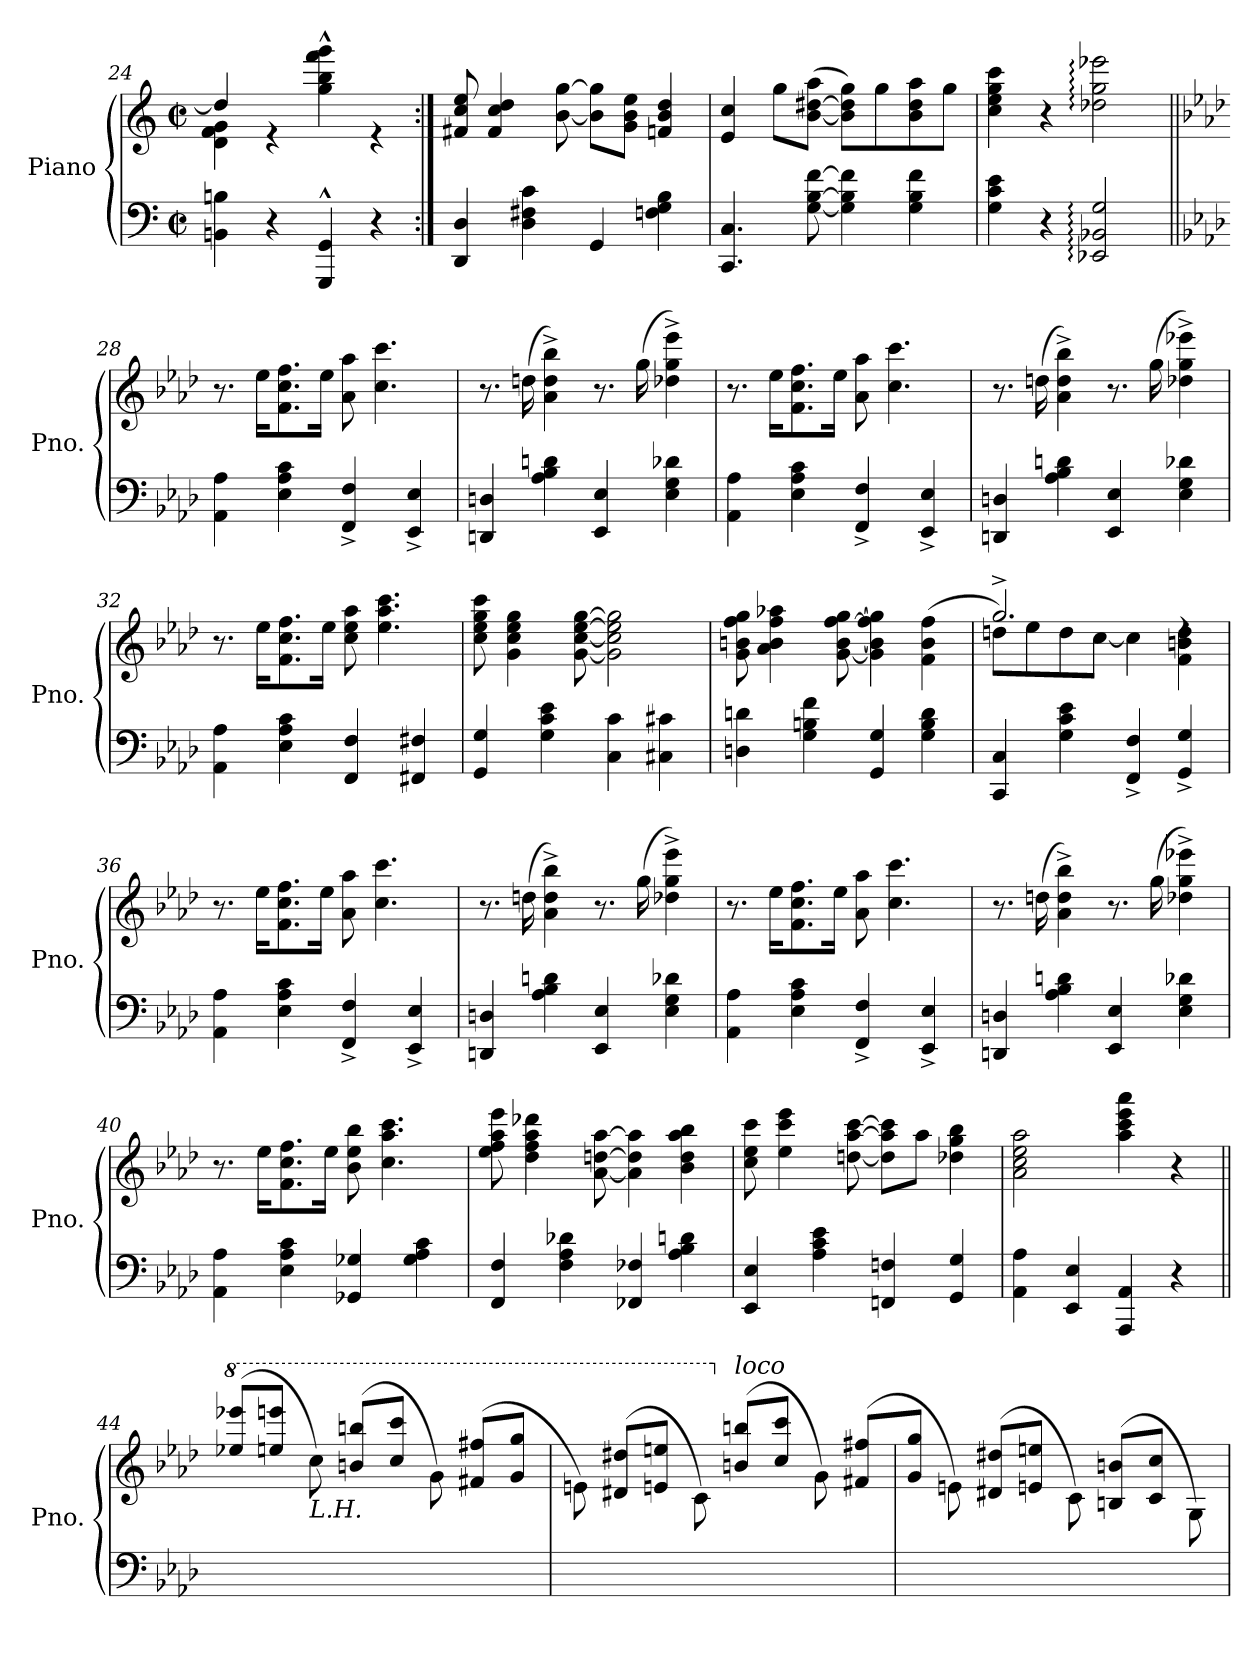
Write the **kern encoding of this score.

**kern	**kern
*part1	*part1
*staff2	*staff1
*I"Piano	*
*I'Pno.	*
*clefF4	*clefG2
*k[]	*k[]
*M2/2	*M2/2
*met(c|)	*met(c|)
=24	=24
*	*^
4BBn\ 4Bn\	4dd/]	4d\ 4f\ 4g\
4r	4re	2.ryy
4GGG/^^ 4GG/^^	4gg\^^ 4bb\^^ 4fff\^^ 4ggg\^^	.
4r	4re	.
*	*v	*v
=25:|!	=25:|!
4DD/ 4D/	8f#X/ 8cc/ 8ee/
.	4f#/ 4cc/ 4dd/
4D\ 4F#X\ 4c\	.
.	[8b\ [8gg\
4GG/	8b\] 8gg\]L
.	8g\ 8b\ 8ee\J
4Fn\ 4G\ 4B\	4fn/ 4b/ 4dd/
=26	=26
4.CC/ 4.C/	4e/ 4cc/
.	8gg\L
[8G\ [8B\ [8f\	(>[8b\ [8dd#X\ 8aa\J
4G\] 4B\] 4f\]	8b\] 8dd#\] 8gg\L)
.	8gg\
4G\ 4B\ 4f\	8b\ 8dd#\ 8aa\
.	8gg\J
=27	=27
4G\ 4c\ 4e\	4cc\ 4ee\ 4gg\ 4ccc\
4r	4r
2EE-X/: 2BB-X/: 2G/:	2dd-X\: 2gg\: 2eee-X\:
!!LO:LB:g=z
=28||	=28||
*k[b-e-a-d-]	*k[b-e-a-d-]
4AA-\ 4A-\	8.r
.	16ee-\KL
4E-\ 4A-\ 4c\	8.f\ 8.cc\ 8.ff\
.	16ee-\Jk
4FF/^ 4F/^	8a-\ 8aa-\
.	4.cc\ 4.ccc\
4EE-/^ 4E-/^	.
=29	=29
4DDn/ 4Dn/	8.r
.	(>16ddn\
4A-\ 4B-\ 4dn\	4a-\^ 4dd\^ 4bb-\^)
4EE-/ 4E-/	8.r
.	(>16gg\
4E-\ 4G\ 4d-X\	4dd-X\^ 4gg\^ 4eee-\^)
=30	=30
4AA-\ 4A-\	8.r
.	16ee-\KL
4E-\ 4A-\ 4c\	8.f\ 8.cc\ 8.ff\
.	16ee-\Jk
4FF/^ 4F/^	8a-\ 8aa-\
.	4.cc\ 4.ccc\
4EE-/^ 4E-/^	.
=31	=31
4DDn/ 4Dn/	8.r
.	(>16ddn\
4A-\ 4B-\ 4dn\	4a-\^ 4dd\^ 4bb-\^)
4EE-/ 4E-/	8.r
.	(>16gg\
4E-\ 4G\ 4d-X\	4dd-X\^ 4gg\^ 4eee-X\^)
!!LO:LB:g=z
=32	=32
4AA-\ 4A-\	8.r
.	16ee-\KL
4E-\ 4A-\ 4c\	8.f\ 8.cc\ 8.ff\
.	16ee-\Jk
4FF/ 4F/	8cc\ 8ee-\ 8aa-\
.	4.ee-\ 4.aa-\ 4.ccc\
4FF#X/ 4F#X/	.
=33	=33
4GG/ 4G/	8cc\ 8ee-\ 8gg\ 8ccc\
.	4g\ 4cc\ 4ee-\ 4gg\
4G\ 4c\ 4e-\	.
.	[8g\ [8cc\ [8ee-\ [8gg\
4C\ 4c\	2g\] 2cc\] 2ee-\] 2gg\]
4C#X\ 4c#X\	.
=34	=34
4Dn\ 4dn\	8g\ 8bn\ 8ff\ 8gg\
.	4a-\ 4b\ 4ff\ 4aa-X\
4G\ 4Bn\ 4f\	.
.	[8g\ [8b\ [8ff\ [8gg\
4GG/ 4G/	4g\] 4b\] 4ff\] 4gg\]
4G\ 4B\ 4d\	(>4f\ 4b\ 4ff\
=35	=35
*	*^
4CC/ 4C/	2.gg^/	8ddn\L)
.	.	8ee-\
4G\ 4c\ 4e-\	.	8dd\
.	.	[8cc\J
4FF/^ 4F/^	.	4cc\]
4GG/^ 4G/^	4rdd	4f!\ 4bn!\ 4dd!\
*	*v	*v
!!LO:LB:g=z
=36	=36
4AA-\ 4A-\	8.r
.	16ee-\KL
4E-\ 4A-\ 4c\	8.f\ 8.cc\ 8.ff\
.	16ee-\Jk
4FF/^ 4F/^	8a-\ 8aa-\
.	4.cc\ 4.ccc\
4EE-/^ 4E-/^	.
=37	=37
4DDn/ 4Dn/	8.r
.	(>16ddn\
4A-\ 4B-\ 4dn\	4a-\^ 4dd\^ 4bb-\^)
4EE-/ 4E-/	8.r
.	(>16gg\
4E-\ 4G\ 4d-X\	4dd-X\^ 4gg\^ 4eee-\^)
=38	=38
4AA-\ 4A-\	8.r
.	16ee-\KL
4E-\ 4A-\ 4c\	8.f\ 8.cc\ 8.ff\
.	16ee-\Jk
4FF/^ 4F/^	8a-\ 8aa-\
.	4.cc\ 4.ccc\
4EE-/^ 4E-/^	.
=39	=39
4DDn/ 4Dn/	8.r
.	(>16ddn\
4A-\ 4B-\ 4dn\	4a-\^ 4dd\^ 4bb-\^)
4EE-/ 4E-/	8.r
.	(>16gg\
4E-\ 4G\ 4d-X\	4dd-X\^ 4gg\^ 4eee-X\^)
!!LO:PB:g=z
=40	=40
4AA-\ 4A-\	8.r
.	16ee-\KL
4E-\ 4A-\ 4c\	8.f\ 8.cc\ 8.ff\
.	16ee-\Jk
4GG-X/ 4G-X/	8b-\ 8ee-\ 8bb-\
.	4.cc\ 4.aa-\ 4.ccc\
4G-\ 4A-\ 4c\	.
=41	=41
4FF/ 4F/	8ee-\ 8ff\ 8aa-\ 8eee-\
.	4dd-\ 4ff\ 4aa-\ 4ddd-X\
4F\ 4A-\ 4d-X\	.
.	[8a-\ [8ddn\ [8aa-\
4FF-X/ 4F-X/	4a-\] 4dd\] 4aa-\]
4A-\ 4B-\ 4dn\	4b-\ 4dd\ 4aa-\ 4bb-\
=42	=42
4EE-/ 4E-/	8cc\ 8ee-\ 8ccc\
.	4ee-\ 4ccc\ 4eee-\
4A-\ 4c\ 4e-\	.
.	[8ddn\ [8aa-\ [8ccc\
4FFn/ 4Fn/	8dd\] 8aa-\] 8ccc\]L
.	8aa-\J
4GG/ 4G/	4dd-X\ 4gg\ 4bb-\
=43	=43
4AA-\ 4A-\	2a-\ 2cc\ 2ee-\ 2aa-\
4EE-/ 4E-/	.
4AAA-/ 4AA-/	4aa-\ 4ccc\ 4eee-\ 4aaa-\
4r	4r
!!LO:LB:g=z
=44||	=44||
*	*8va
1ryy	(<8eee-X/ 8eeee-X/L
.	8eeen/ 8eeeen/J
!	!LO:TX:b:i:t=L.H.
.	8ccc\)
.	(<8bbn/ 8bbbn/L
.	8ccc/ 8cccc/J
.	8gg\)
.	(<8ff#X/ 8fff#X/L
.	8gg/ 8ggg/J
=45	=45
1ryy	8een\)
.	(<8dd#X/ 8ddd#X/L
.	8een/ 8eeen/J
.	8cc\)
*	*X8va
!	!LO:TX:a:i:t=loco
.	(<8bn/ 8bbn/L
.	8cc/ 8ccc/J
.	8g\)
.	(<8f#X/ 8ff#X/L
=46	=46
1ryy	8g/ 8gg/J
.	8en\)
.	(<8d#X/ 8dd#X/L
.	8en/ 8een/J
.	8c\)
.	(<8Bn/ 8bn/L
.	8c/ 8cc/J
.	8G\)
=	=
*-	*-
